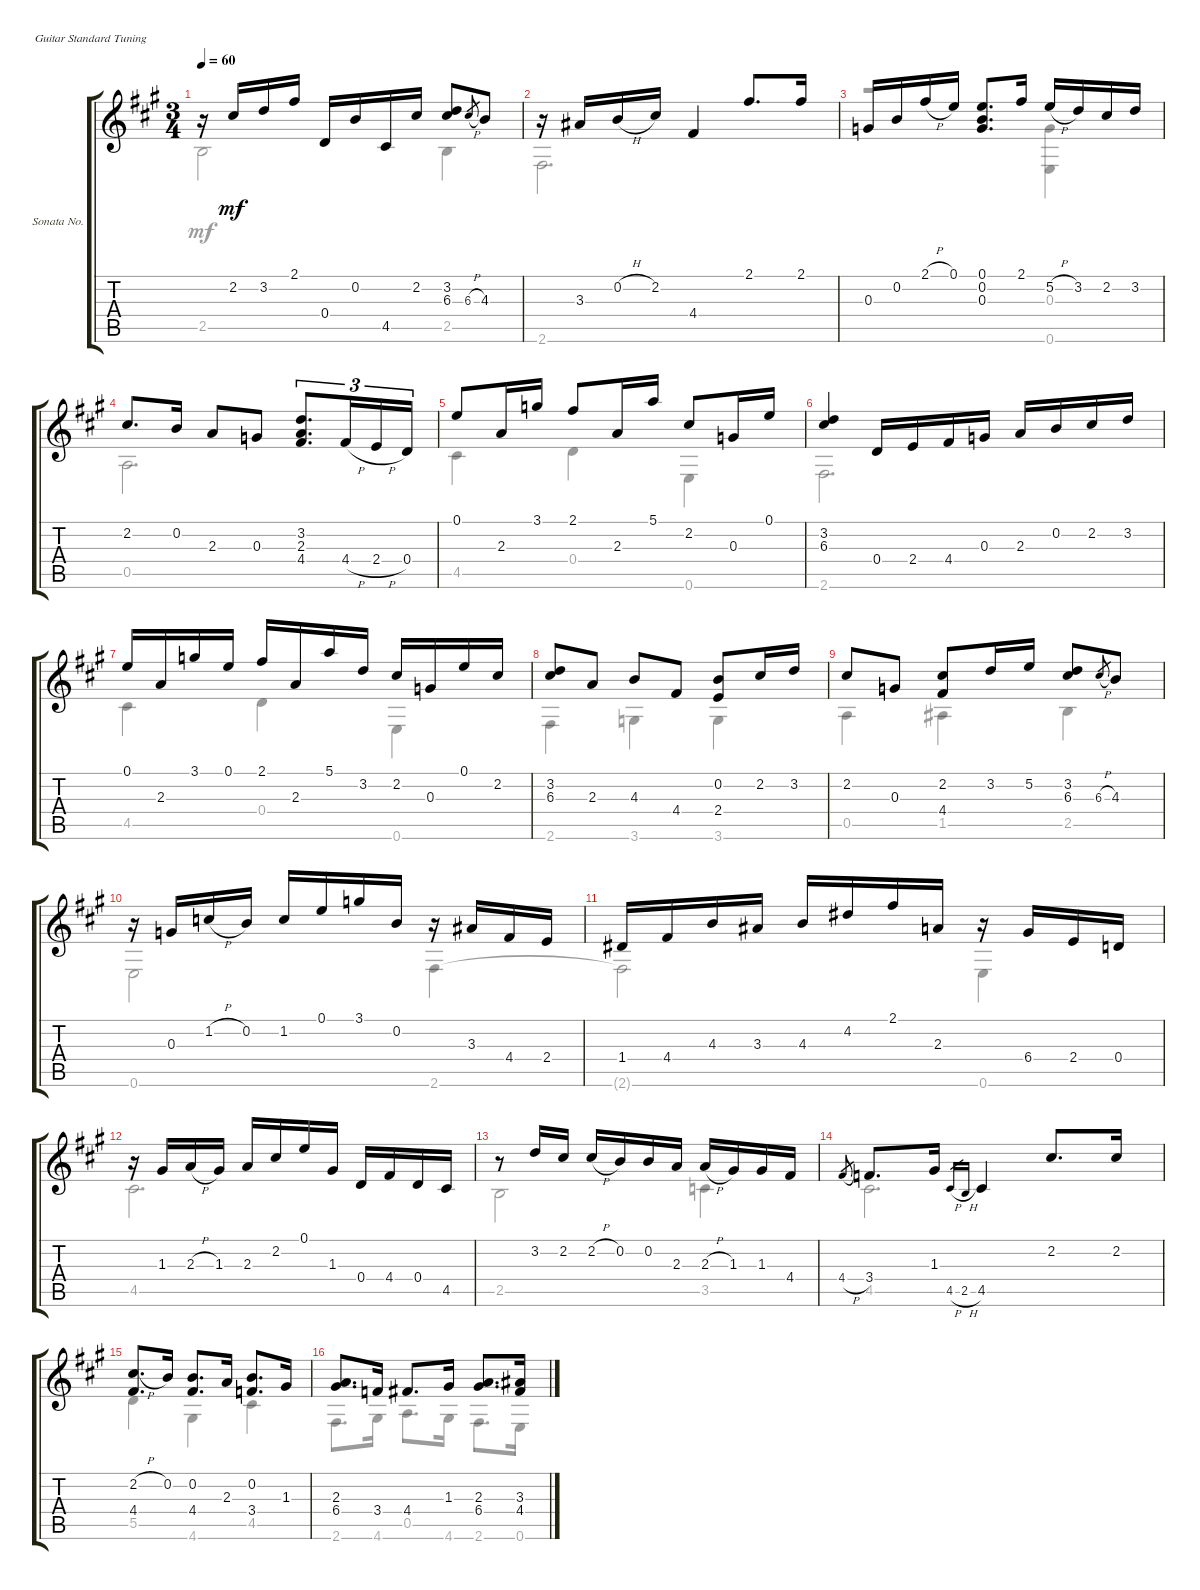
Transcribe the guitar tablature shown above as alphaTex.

\bracketExtendMode groupsimilarinstruments
\firstSystemTrackNameOrientation horizontal
\otherSystemsTrackNameOrientation horizontal
\track ("Sonata No. 21 in A (D21) - 5. Sarabande" "Sonata No.") {instrument acousticguitarnylon}
\staff {score tabs}
\tuning (E4 B3 G3 D3 A2 E2)
\voice
\ts (3 4)
\tempo 60
\clef g2
\ks a
r.16{dy mf} 2.2.16 3.2.16 2.1.16 0.4.16 0.2.16 4.5.16 2.2.16 (3.2 6.3).8 6.3{h}.8{gr} 4.3.8 |
r.16 3.3.16 0.2{h}.16 2.2.16 4.4.4 2.1.8{d} 2.1.16 |
0.3.16 0.2.16 2.1{h}.16 0.1.16 (0.1 0.2 0.3).8{d} 2.1.16 5.2{h}.16 3.2.16 2.2.16 3.2.16 |
2.2.8{d} 0.2.16 2.3.8 0.3.8 (3.2 2.3 4.4).8{d tu (3 2)} 4.4{h}.16{tu (3 2)} 2.4{h}.16{tu (3 2)} 0.4.16{tu (3 2)} |
0.1.8 2.3.16 3.1.16 2.1.8 2.3.16 5.1.16 2.2.8 0.3.16 0.1.16 |
(3.2 6.3).4 0.4.16 2.4.16 4.4.16 0.3.16 2.3.16 0.2.16 2.2.16 3.2.16 |
0.1.16 2.3.16 3.1.16 0.1.16 2.1.16 2.3.16 5.1.16 3.2.16 2.2.16 0.3.16 0.1.16 2.2.16 |
(3.2 6.3).8 2.3.8 4.3.8 4.4.8 (0.2 2.4).8 2.2.16 3.2.16 |
2.2.8 0.3.8 (2.2 4.4).8 3.2.16 5.2.16 (3.2 6.3).8 6.3{h}.8{gr} 4.3.8 |
r.16 0.3.16 1.2{h}.16 0.2.16 1.2.16 0.1.16 3.1.16 0.2.16 r.16 3.3.16 4.4.16 2.4.16 |
1.4.16 4.4.16 4.3.16 3.3.16 4.3.16 4.2.16 2.1.16 2.3.16 r.16 6.4.16 2.4.16 0.4.16 |
r.16 1.3.16 2.3{h}.16 1.3.16 2.3.16 2.2.16 0.1.16 1.3.16 0.4.16 4.4.16 0.4.16 4.5.16 |
r.8 3.2.16 2.2.16 2.2{h}.16 0.2.16 0.2.16 2.3.16 2.3{h}.16 1.3.16 1.3.16 4.4.16 |
4.4{h}.8{gr} 3.4.8{d} 1.3.16 4.5{h}.16{gr} 2.5{h}.16{gr} 4.5.4 2.2.8{d} 2.2.16 |
(2.2{h} 4.4).8{d} 0.2.16 (0.2 4.4).8{d} 2.3.16 (0.2 3.4).8{d} 1.3.16 |
(2.3 6.4).8{d} 3.4.16 4.4.8{d} 1.3.16 (2.3 6.4).8{d} (3.3 4.4).16
\voice
\clef g2
\ottava regular
\simile none
\ks a
2.5.2{dy mf} 2.5.4 |
2.6.2{d} |
r.2 (0.3 0.6).4 |
0.5.2{d} |
4.5.4 0.4.4 0.6.4 |
2.6.2{d} |
4.5.4 0.4.4 0.6.4 |
2.6.4 3.6.4 3.6.4 |
0.5.4 1.5.4 2.5.4 |
0.6.2 2.6.4 |
2.6{t}.2 0.6.4 |
4.5.2{d} |
2.5.2 3.5.4 |
4.5.2{d} |
5.5.4 4.6.4 4.5.4 |
2.6.8{d} 4.6.16 0.5.8{d} 4.6.16 2.6.8{d} 0.6.16
